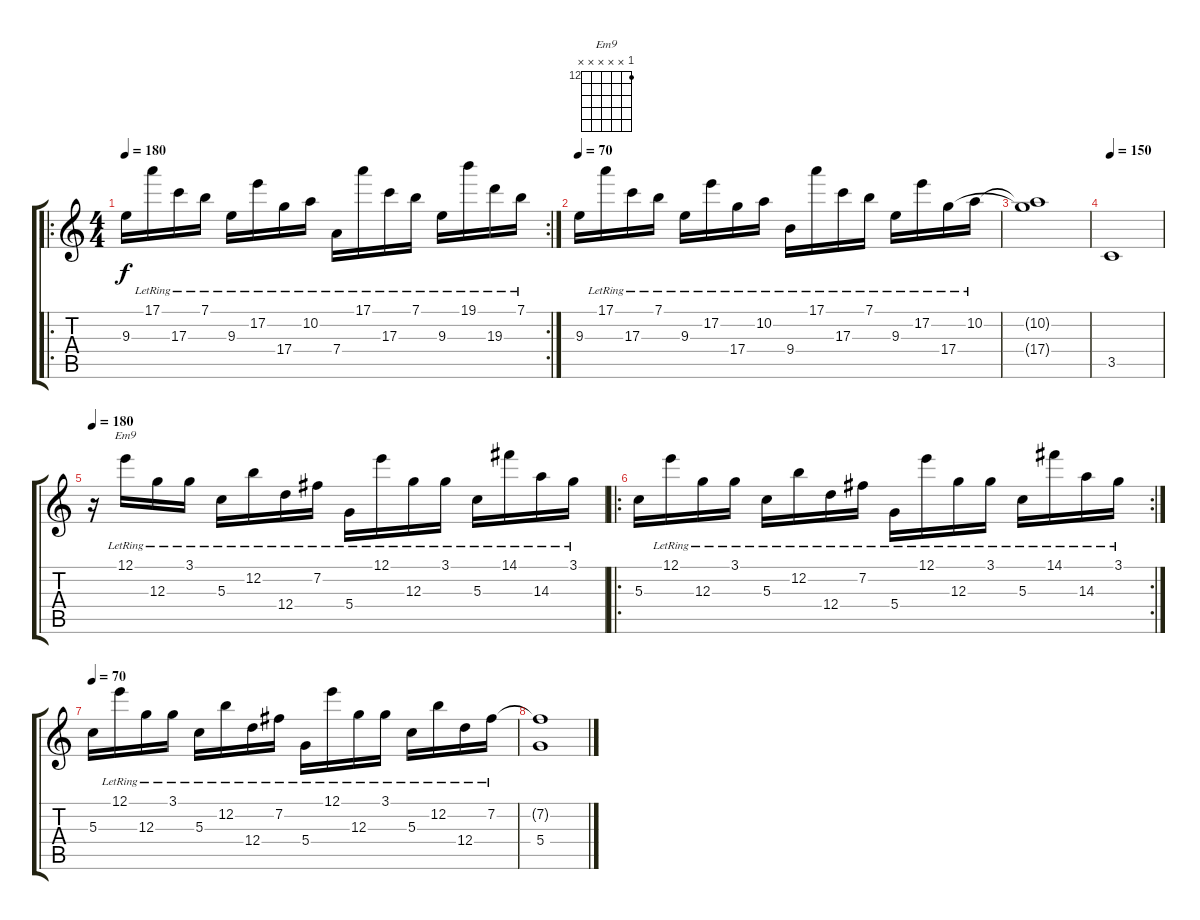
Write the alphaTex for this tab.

\track "" {instrument electricguitarjazz}
\staff {score tabs}
\tuning (E4 B3 G3 D3 A2 E2) {hide}
\chord ("Em9" 12 x x x x x) {firstfret 12}
\ro
\rc 2
\ts (4 4)
\tempo 180
\clef g2
\ks c
9.3.16{dy f} 17.1{lr}.16 17.3{lr}.16 7.1{lr}.16 9.3{lr}.16 17.2{lr}.16 17.4{lr}.16 10.2{lr}.16 7.4{lr}.16 17.1{lr}.16 17.3{lr}.16 7.1{lr}.16 9.3{lr}.16 19.1{lr}.16 19.3{lr}.16 7.1{lr}.16 |
\tempo 70
9.3.16 17.1{lr}.16 17.3{lr}.16 7.1{lr}.16 9.3{lr}.16 17.2{lr}.16 17.4{lr}.16 10.2{lr}.16 9.4{lr}.16 17.1{lr}.16 17.3{lr}.16 7.1{lr}.16 9.3{lr}.16 17.2{lr}.16 17.4{lr}.16 10.2{lr}.16 |
(10.2{t} 17.4{t}).1 |
\tempo 150
3.5.1 |
\tempo 180
r.16 12.1{lr}.16{ch "Em9"} 12.3{lr}.16 3.1{lr}.16 5.3{lr}.16 12.2{lr}.16 12.4{lr}.16 7.2{lr}.16 5.4{lr}.16 12.1{lr}.16 12.3{lr}.16 3.1{lr}.16 5.3{lr}.16 14.1{lr}.16 14.3{lr}.16 3.1{lr}.16 |
\ro
\rc 2
5.3.16 12.1{lr}.16 12.3{lr}.16 3.1{lr}.16 5.3{lr}.16 12.2{lr}.16 12.4{lr}.16 7.2{lr}.16 5.4{lr}.16 12.1{lr}.16 12.3{lr}.16 3.1{lr}.16 5.3{lr}.16 14.1{lr}.16 14.3{lr}.16 3.1{lr}.16 |
\tempo 70
5.3.16 12.1{lr}.16 12.3{lr}.16 3.1{lr}.16 5.3{lr}.16 12.2{lr}.16 12.4{lr}.16 7.2{lr}.16 5.4{lr}.16 12.1{lr}.16 12.3{lr}.16 3.1{lr}.16 5.3{lr}.16 12.2{lr}.16 12.4{lr}.16 7.2{lr}.16 |
(7.2{t} 5.4).1
